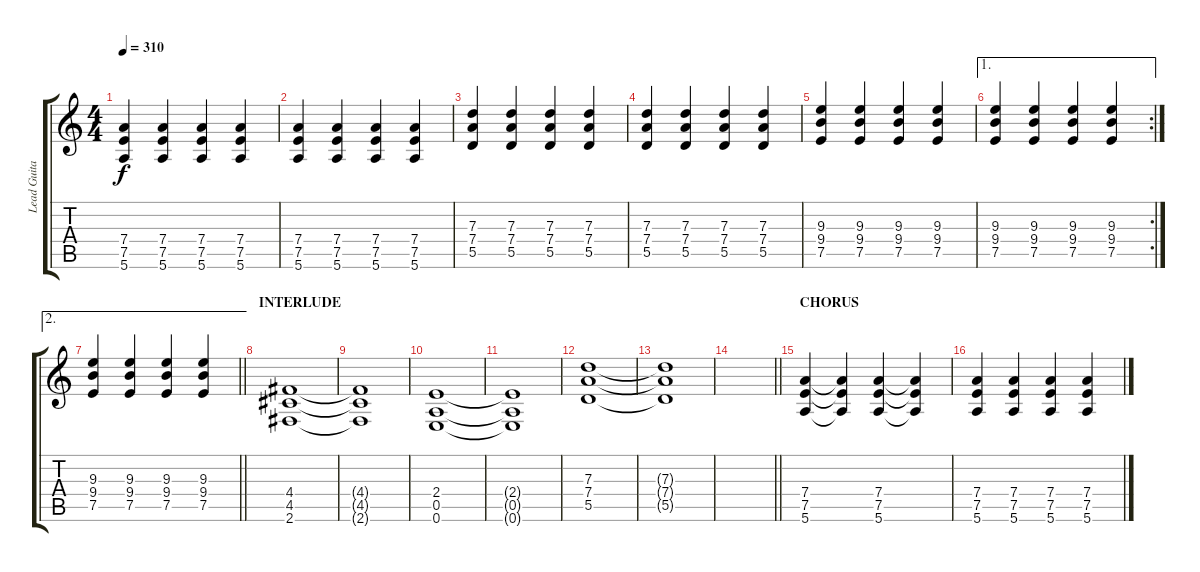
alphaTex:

\track ("Lead Guitar" "Lead Guita") {instrument overdrivenguitar}
\staff {score tabs}
\tuning (E4 B3 G3 D3 A2 E2) {hide}
\ts (4 4)
\tempo 310
\clef g2
\ks c
(7.4 7.5 5.6).4{dy f} (7.4 7.5 5.6).4 (7.4 7.5 5.6).4 (7.4 7.5 5.6).4 |
(7.4 7.5 5.6).4 (7.4 7.5 5.6).4 (7.4 7.5 5.6).4 (7.4 7.5 5.6).4 |
(7.3 7.4 5.5).4 (7.3 7.4 5.5).4 (7.3 7.4 5.5).4 (7.3 7.4 5.5).4 |
(7.3 7.4 5.5).4 (7.3 7.4 5.5).4 (7.3 7.4 5.5).4 (7.3 7.4 5.5).4 |
(9.3 9.4 7.5).4 (9.3 9.4 7.5).4 (9.3 9.4 7.5).4 (9.3 9.4 7.5).4 |
\ae 1
\rc 2
(9.3 9.4 7.5).4 (9.3 9.4 7.5).4 (9.3 9.4 7.5).4 (9.3 9.4 7.5).4 |
\ae 2
\barLineRight lightlight
(9.3 9.4 7.5).4 (9.3 9.4 7.5).4 (9.3 9.4 7.5).4 (9.3 9.4 7.5).4 |
\section ("" "INTERLUDE")
(4.4 4.5 2.6).1 |
(4.4{t} 4.5{t} 2.6{t}).1 |
(2.4 0.5 0.6).1 |
(2.4{t} 0.5{t} 0.6{t}).1 |
(7.3 7.4 5.5).1 |
(7.3{t} 7.4{t} 5.5{t}).1 |
\barLineRight lightlight
|
\section ("" "CHORUS")
(7.4 7.5 5.6).4 (7.4{t} 7.5{t} 5.6{t}).4 (7.4 7.5 5.6).4 (7.4{t} 7.5{t} 5.6{t}).4 |
(7.4 7.5 5.6).4 (7.4 7.5 5.6).4 (7.4 7.5 5.6).4 (7.4 7.5 5.6).4
